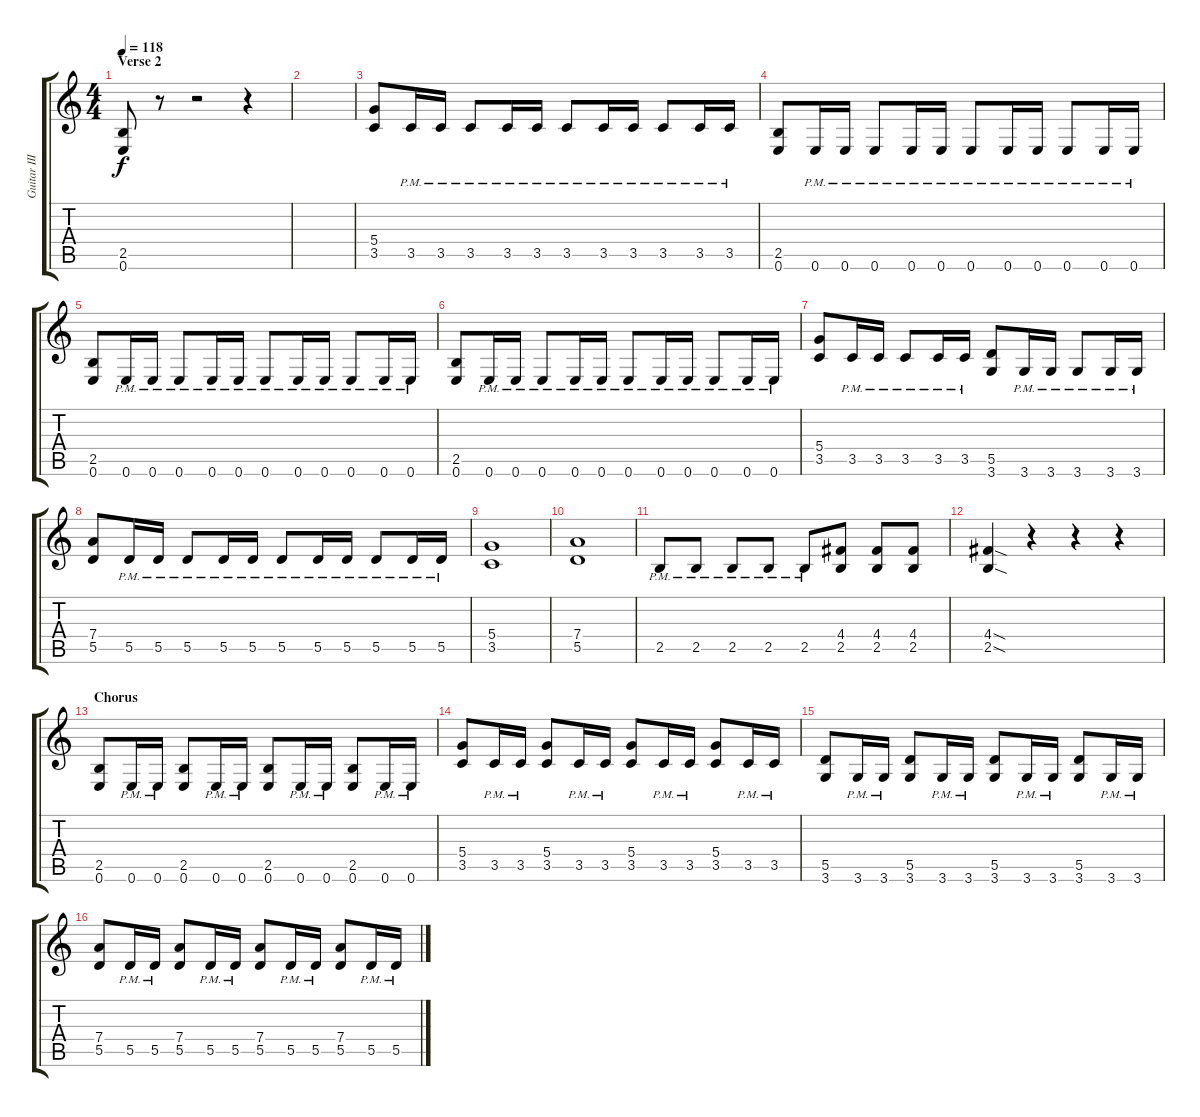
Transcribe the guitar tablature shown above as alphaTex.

\track ("Guitar III" "Guitar III") {instrument distortionguitar}
\staff {score tabs}
\tuning (E4 B3 G3 D3 A2 E2) {hide}
\ts (4 4)
\section ("" "Verse 2")
\tempo 118
\clef g2
\ks c
(2.5 0.6).8{dy f} r.8 r.2 r.4 |
|
(5.4 3.5).8 3.5{pm}.16 3.5{pm}.16 3.5{pm}.8 3.5{pm}.16 3.5{pm}.16 3.5{pm}.8 3.5{pm}.16 3.5{pm}.16 3.5{pm}.8 3.5{pm}.16 3.5{pm}.16 |
(2.5 0.6).8 0.6{pm}.16 0.6{pm}.16 0.6{pm}.8 0.6{pm}.16 0.6{pm}.16 0.6{pm}.8 0.6{pm}.16 0.6{pm}.16 0.6{pm}.8 0.6{pm}.16 0.6{pm}.16 |
(2.5 0.6).8 0.6{pm}.16 0.6{pm}.16 0.6{pm}.8 0.6{pm}.16 0.6{pm}.16 0.6{pm}.8 0.6{pm}.16 0.6{pm}.16 0.6{pm}.8 0.6{pm}.16 0.6{pm}.16 |
(2.5 0.6).8 0.6{pm}.16 0.6{pm}.16 0.6{pm}.8 0.6{pm}.16 0.6{pm}.16 0.6{pm}.8 0.6{pm}.16 0.6{pm}.16 0.6{pm}.8 0.6{pm}.16 0.6{pm}.16 |
(5.4 3.5).8 3.5{pm}.16 3.5{pm}.16 3.5{pm}.8 3.5{pm}.16 3.5{pm}.16 (5.5 3.6).8 3.6{pm}.16 3.6{pm}.16 3.6{pm}.8 3.6{pm}.16 3.6{pm}.16 |
(7.4 5.5).8 5.5{pm}.16 5.5{pm}.16 5.5{pm}.8 5.5{pm}.16 5.5{pm}.16 5.5{pm}.8 5.5{pm}.16 5.5{pm}.16 5.5{pm}.8 5.5{pm}.16 5.5{pm}.16 |
(5.4 3.5).1 |
(7.4 5.5).1 |
2.5{pm}.8 2.5{pm}.8 2.5{pm}.8 2.5{pm}.8 2.5{pm}.8 (4.4 2.5).8 (4.4 2.5).8 (4.4 2.5).8 |
(4.4{sod} 2.5{sod}).4 r.4 r.4 r.4 |
\section ("" "Chorus")
(2.5 0.6).8 0.6{pm}.16 0.6{pm}.16 (2.5 0.6).8 0.6{pm}.16 0.6{pm}.16 (2.5 0.6).8 0.6{pm}.16 0.6{pm}.16 (2.5 0.6).8 0.6{pm}.16 0.6{pm}.16 |
(5.4 3.5).8 3.5{pm}.16 3.5{pm}.16 (5.4 3.5).8 3.5{pm}.16 3.5{pm}.16 (5.4 3.5).8 3.5{pm}.16 3.5{pm}.16 (5.4 3.5).8 3.5{pm}.16 3.5{pm}.16 |
(5.5 3.6).8 3.6{pm}.16 3.6{pm}.16 (5.5 3.6).8 3.6{pm}.16 3.6{pm}.16 (5.5 3.6).8 3.6{pm}.16 3.6{pm}.16 (5.5 3.6).8 3.6{pm}.16 3.6{pm}.16 |
(7.4 5.5).8 5.5{pm}.16 5.5{pm}.16 (7.4 5.5).8 5.5{pm}.16 5.5{pm}.16 (7.4 5.5).8 5.5{pm}.16 5.5{pm}.16 (7.4 5.5).8 5.5{pm}.16 5.5{pm}.16
